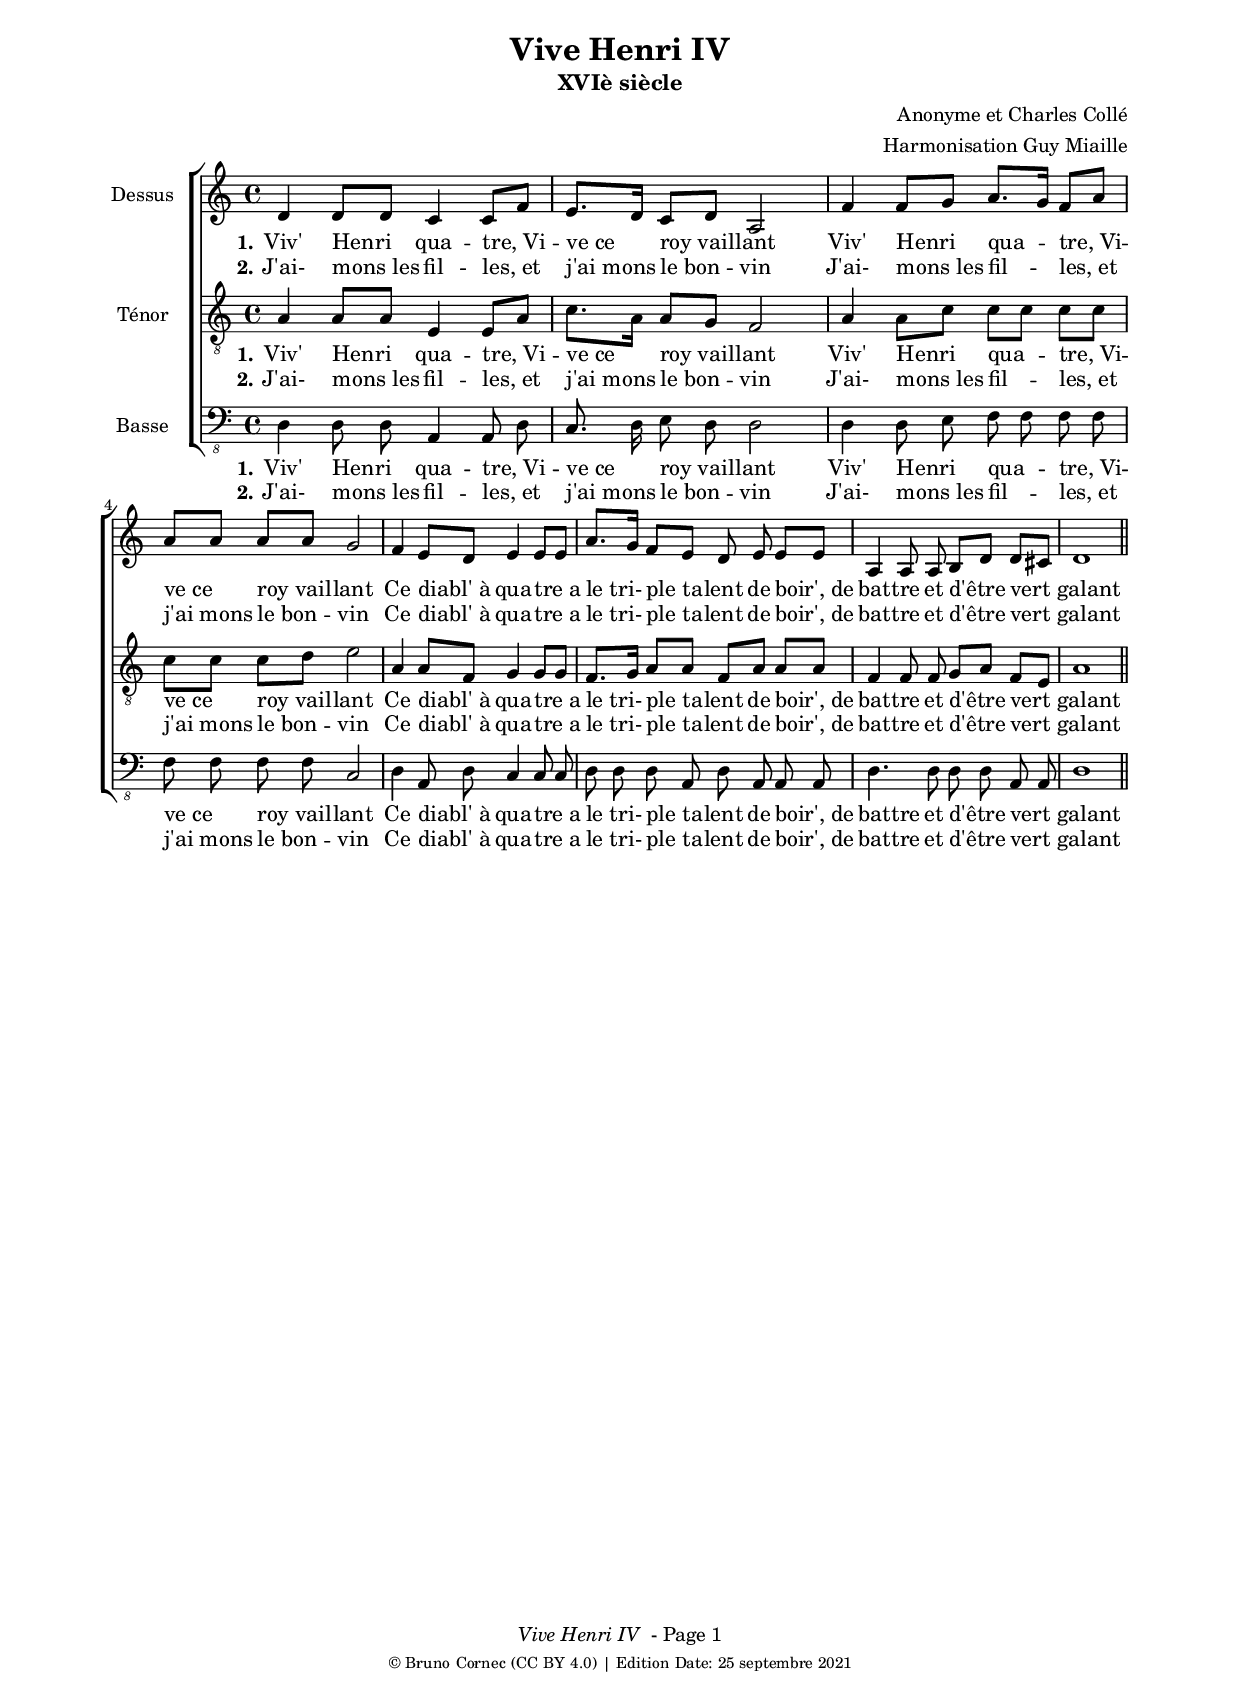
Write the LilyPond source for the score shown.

bcDate = "25 septembre 2021"
bcTempo = #(ly:make-moment 98 4)
bcTitle = "Vive Henri IV"
bcSubtitle = "XVIè siècle"
bcComposer = "Anonyme et Charles Collé"
bcArranger = "Harmonisation Guy Miaille"
bcTagline = ""
bcPoet = ""
bcMeter=  ""
bcCopyright = ""
bcGlobal= {
  \key c \major
  \time 4/4
  \autoBeamOff
}

%bcMinimumSystemSpacing = #13

nommusicaltus = "Dessus"

\include "italiano.ly"

#(ly:set-option 'midi-extension "mid")
#(set-default-paper-size "a4")
#(set-global-staff-size 17 )
    
      \paper {
        
%          system-system-spacing.minimum-distance = \bcMinimumSystemSpacing
        
        print-page-number = ##f
        print-first-page-number = ##f
        top-margin = 0.5\in
        left-margin = 0.75\in
        right-margin = 0.75\in
        right-bottom = 0.5\in
        last-bottom-spacing = #'((basic-distance . 4) (padding . 4) (stretchability . 1))
        oddFooterMarkup = \markup { 
        \column{
          \fill-line { \line {
            \italic \fromproperty #'header:title
            " - Page"
            \fromproperty #'page:page-number-string
          } } 
      	\fill-line { \tiny { \line{© Bruno Cornec (CC BY 4.0) | Edition Date: \bcDate } } } }
        }
        
        evenFooterMarkup = \oddFooterMarkup
	% Espace après le titre
	after-title-spacing = #'(
                (space . 0) 
                (padding . 19.5)
                % (stretchability . 4) 
                % (minimum-distance . 0)
                )
      }

      \header{
        title = \bcTitle
        subtitle = \bcSubtitle
        meter = \bcMeter
        poet = \bcPoet
        composer = \bcComposer
        arranger = \bcArranger
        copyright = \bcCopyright
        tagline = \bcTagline
      }


dessus = \relative do' { 
  re4 re8[ re] do4 do8[ fa] | mi8.[ re16] do8[ re] la2 |
  fa'4 fa8[ sol] la8.[ sol16] fa8[ la] | la[ la] la[ la] sol2 |
  fa4 mi8[ re] mi4 mi8[ mi] | la8.[ sol16] fa8[ mi] re mi mi[ mi] | 
  la,4 la8 la si[ re] re[ dod] | re1 |
  \bar "||" \break
}
tenor = \relative do' {
  la4 la8[ la] mi4 mi8[ la] | do8.[ la16] la8[ sol] fa2 |
  la4 la8[ do] do[ do] do[ do] | do[ do] do[ re] mi2 |
  la,4 la8[ fa] sol4 sol8[ sol] | fa8.[ sol16] la8[ la] fa[ la] la[ la] |
  fa4 fa8 fa sol[ la] fa[ mi] | la1 |
  \bar "||" \break
}
basse = \relative do {
  re,4 re8 re la4 la8 re | do8. re16 mi8 re re2 |
  re4 re8 mi fa fa fa fa | fa fa fa fa do2 |
  re4 la8 re do4 do8 do | re8 re re la re la la la |
  re4. re8 re re la la | re1 |
  \bar "||" \break
}

coupletun = \lyricmode{
      \set stanza = #"1."
  
  Viv' Henri qua -- tre,_Vi -- ve_ce roy_vail -- lant
  Viv' Henri qua -- tre,_Vi -- ve_ce roy_vail -- lant
  Ce diabl'_à qua -- tre_a le_tri- ple_ta -- lent
  de boir',_de bat -- tre et d'être vert_galant
}

coupletdeux = \lyricmode{
   
   \set stanza = #"2."
  J'ai- mons_les fil -- les,_et j'ai_mons le_bon -- vin
  J'ai- mons_les fil -- les,_et j'ai_mons le_bon -- vin
  Ce diabl'_à qua -- tre_a le_tri- ple_ta -- lent
  de boir',_de bat -- tre et d'être vert_galant
  
}
couplettrois = \lyricmode{
 
    \set stanza = #"3."
  
}
coupletquatre = \lyricmode{
  
    \set stanza = #"4."
  
}
coupletcinq = \lyricmode{
    
    \set stanza = #"5."
  
}

bcLayout = \layout {
  \context {
    \Staff 
    \RemoveEmptyStaves
    \override VerticalAxisGroup #'remove-first = ##t
    \remove "Ambitus_engraver"
  }
}

\version "2.20.0"  % necessary for upgrading to future LilyPond versions.
\score {
	\bcLayout
        \new ChoirStaff <<
          \new Staff = "Dessus" <<
			\set Staff.instrumentName = "Dessus"
            \set Staff.midiInstrument = #"oboe"
            \new Voice = "dessus" {
              \bcGlobal 
				\clef "treble"
                \dessus
            }
			\new Lyrics \lyricmode { \lyricsto "dessus" { \coupletun } }
			\new Lyrics \lyricmode { \lyricsto "dessus" { \coupletdeux } }
			\new Lyrics \lyricmode { \lyricsto "dessus" { \couplettrois } }
			\new Lyrics \lyricmode { \lyricsto "dessus" { \coupletquatre } }
			\new Lyrics \lyricmode { \lyricsto "dessus" { \coupletcinq } }
          >>
         
          \new Staff = "Ténor" <<
			\set Staff.instrumentName = "Ténor"
            \set Staff.midiInstrument = #"oboe"
            \new Voice = "tenor" {
              \bcGlobal 
               \clef "G_8"
                \tenor
            }
			\new Lyrics \lyricmode { \lyricsto "dessus" { \coupletun } }
			\new Lyrics \lyricmode { \lyricsto "dessus" { \coupletdeux } }
			\new Lyrics \lyricmode { \lyricsto "dessus" { \couplettrois } }
			\new Lyrics \lyricmode { \lyricsto "dessus" { \coupletquatre } }
			\new Lyrics \lyricmode { \lyricsto "dessus" { \coupletcinq } }
            
          >>
          
          \new Staff = "Basse" <<
			\set Staff.instrumentName = "Basse"
            \set Staff.midiInstrument = #"oboe"
            \new Voice = "basse" {
              \bcGlobal 
               \clef "F_8"
                \basse
            }
			\new Lyrics \lyricmode { \lyricsto "dessus" { \coupletun } }
			\new Lyrics \lyricmode { \lyricsto "dessus" { \coupletdeux } }
			\new Lyrics \lyricmode { \lyricsto "dessus" { \couplettrois } }
			\new Lyrics \lyricmode { \lyricsto "dessus" { \coupletquatre } }
			\new Lyrics \lyricmode { \lyricsto "dessus" { \coupletcinq } }
            
          >>
         
     >>
         \midi {
          \context {
            \Score
            tempoWholesPerMinute = \bcTempo
          }
        }
      }
